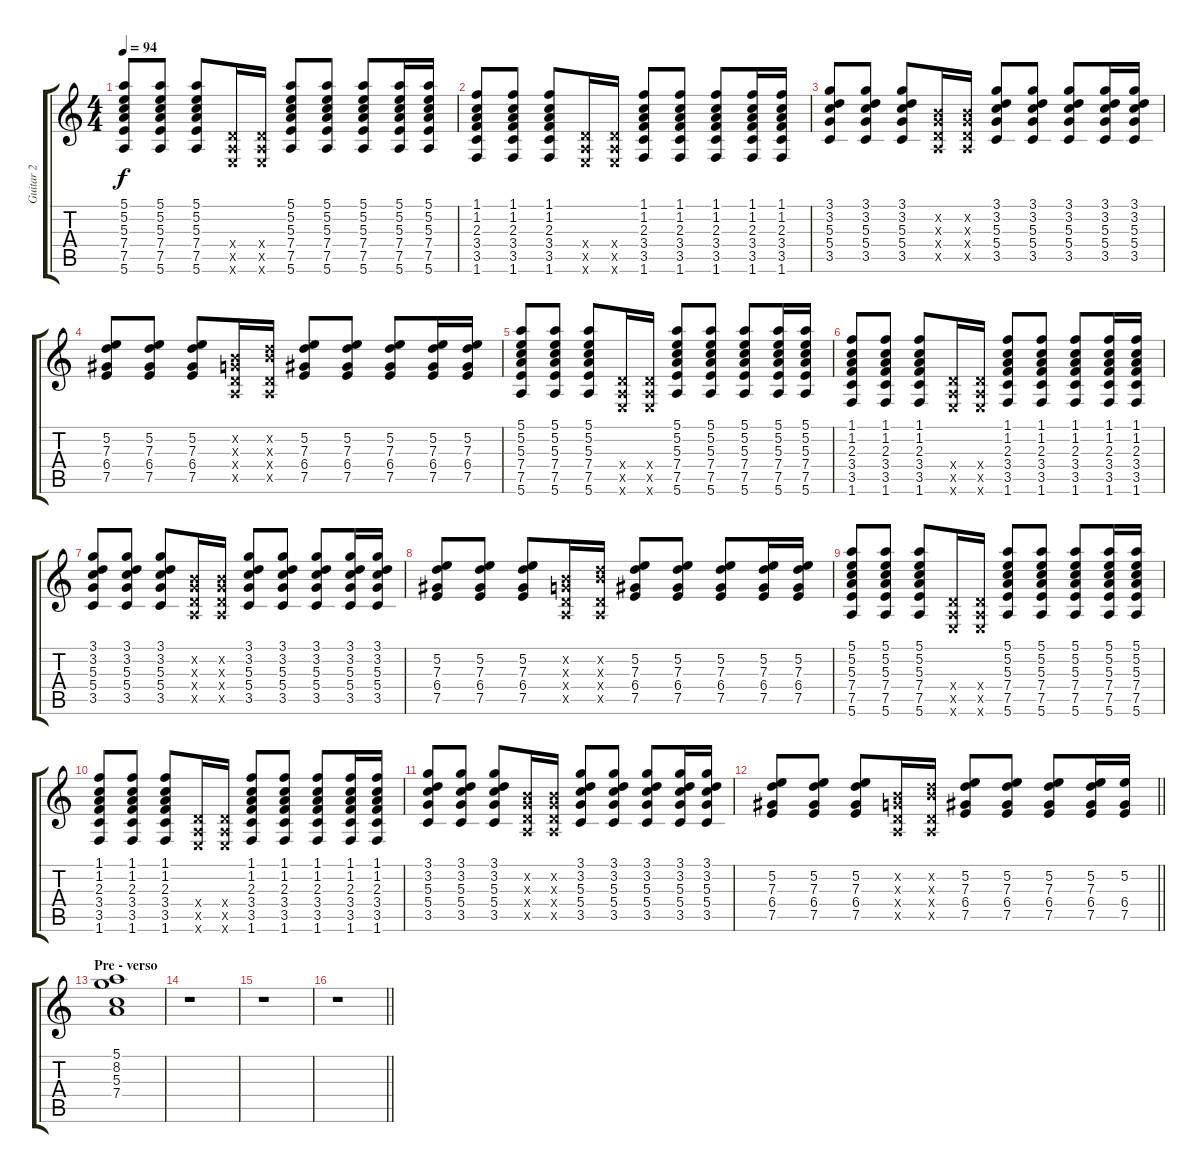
\track ("Guitar 2" "Guitar 2") {instrument overdrivenguitar}
\staff {score tabs}
\tuning (E4 B3 G3 D3 A2 E2) {hide}
\ts (4 4)
\tempo 94
\clef g2
\ks c
(5.1 5.2 5.3 7.4 7.5 5.6).8{dy f} (5.1 5.2 5.3 7.4 7.5 5.6).8 (5.1 5.2 5.3 7.4 7.5 5.6).8 (0.4{x} 0.5{x} 0.6{x}).16 (0.4{x} 0.5{x} 0.6{x}).16 (5.1 5.2 5.3 7.4 7.5 5.6).8 (5.1 5.2 5.3 7.4 7.5 5.6).8 (5.1 5.2 5.3 7.4 7.5 5.6).8 (5.1 5.2 5.3 7.4 7.5 5.6).16 (5.1 5.2 5.3 7.4 7.5 5.6).16 |
(1.1 1.2 2.3 3.4 3.5 1.6).8 (1.1 1.2 2.3 3.4 3.5 1.6).8 (1.1 1.2 2.3 3.4 3.5 1.6).8 (0.4{x} 0.5{x} 0.6{x}).16 (0.4{x} 0.5{x} 0.6{x}).16 (1.1 1.2 2.3 3.4 3.5 1.6).8 (1.1 1.2 2.3 3.4 3.5 1.6).8 (1.1 1.2 2.3 3.4 3.5 1.6).8 (1.1 1.2 2.3 3.4 3.5 1.6).16 (1.1 1.2 2.3 3.4 3.5 1.6).16 |
(3.1 3.2 5.3 5.4 3.5).8 (3.1 3.2 5.3 5.4 3.5).8 (3.1 3.2 5.3 5.4 3.5).8 (0.2{x} 0.3{x} 0.4{x} 0.5{x}).16 (0.2{x} 0.3{x} 0.4{x} 0.5{x}).16 (3.1 3.2 5.3 5.4 3.5).8 (3.1 3.2 5.3 5.4 3.5).8 (3.1 3.2 5.3 5.4 3.5).8 (3.1 3.2 5.3 5.4 3.5).16 (3.1 3.2 5.3 5.4 3.5).16 |
(5.2 7.3 6.4 7.5).8 (5.2 7.3 6.4 7.5).8 (5.2 7.3 6.4 7.5).8 (0.2{x} 0.3{x} 0.4{x} 0.5{x}).16 (0.2{x} 7.3{x} 0.4{x} 0.5{x}).16 (5.2 7.3 6.4 7.5).8 (5.2 7.3 6.4 7.5).8 (5.2 7.3 6.4 7.5).8 (5.2 7.3 6.4 7.5).16 (5.2 7.3 6.4 7.5).16 |
(5.1 5.2 5.3 7.4 7.5 5.6).8 (5.1 5.2 5.3 7.4 7.5 5.6).8 (5.1 5.2 5.3 7.4 7.5 5.6).8 (0.4{x} 0.5{x} 0.6{x}).16 (0.4{x} 0.5{x} 0.6{x}).16 (5.1 5.2 5.3 7.4 7.5 5.6).8 (5.1 5.2 5.3 7.4 7.5 5.6).8 (5.1 5.2 5.3 7.4 7.5 5.6).8 (5.1 5.2 5.3 7.4 7.5 5.6).16 (5.1 5.2 5.3 7.4 7.5 5.6).16 |
(1.1 1.2 2.3 3.4 3.5 1.6).8 (1.1 1.2 2.3 3.4 3.5 1.6).8 (1.1 1.2 2.3 3.4 3.5 1.6).8 (0.4{x} 0.5{x} 0.6{x}).16 (0.4{x} 0.5{x} 0.6{x}).16 (1.1 1.2 2.3 3.4 3.5 1.6).8 (1.1 1.2 2.3 3.4 3.5 1.6).8 (1.1 1.2 2.3 3.4 3.5 1.6).8 (1.1 1.2 2.3 3.4 3.5 1.6).16 (1.1 1.2 2.3 3.4 3.5 1.6).16 |
(3.1 3.2 5.3 5.4 3.5).8 (3.1 3.2 5.3 5.4 3.5).8 (3.1 3.2 5.3 5.4 3.5).8 (0.2{x} 0.3{x} 0.4{x} 0.5{x}).16 (0.2{x} 0.3{x} 0.4{x} 0.5{x}).16 (3.1 3.2 5.3 5.4 3.5).8 (3.1 3.2 5.3 5.4 3.5).8 (3.1 3.2 5.3 5.4 3.5).8 (3.1 3.2 5.3 5.4 3.5).16 (3.1 3.2 5.3 5.4 3.5).16 |
(5.2 7.3 6.4 7.5).8 (5.2 7.3 6.4 7.5).8 (5.2 7.3 6.4 7.5).8 (0.2{x} 0.3{x} 0.4{x} 0.5{x}).16 (0.2{x} 7.3{x} 0.4{x} 0.5{x}).16 (5.2 7.3 6.4 7.5).8 (5.2 7.3 6.4 7.5).8 (5.2 7.3 6.4 7.5).8 (5.2 7.3 6.4 7.5).16 (5.2 7.3 6.4 7.5).16 |
(5.1 5.2 5.3 7.4 7.5 5.6).8 (5.1 5.2 5.3 7.4 7.5 5.6).8 (5.1 5.2 5.3 7.4 7.5 5.6).8 (0.4{x} 0.5{x} 0.6{x}).16 (0.4{x} 0.5{x} 0.6{x}).16 (5.1 5.2 5.3 7.4 7.5 5.6).8 (5.1 5.2 5.3 7.4 7.5 5.6).8 (5.1 5.2 5.3 7.4 7.5 5.6).8 (5.1 5.2 5.3 7.4 7.5 5.6).16 (5.1 5.2 5.3 7.4 7.5 5.6).16 |
(1.1 1.2 2.3 3.4 3.5 1.6).8 (1.1 1.2 2.3 3.4 3.5 1.6).8 (1.1 1.2 2.3 3.4 3.5 1.6).8 (0.4{x} 0.5{x} 0.6{x}).16 (0.4{x} 0.5{x} 0.6{x}).16 (1.1 1.2 2.3 3.4 3.5 1.6).8 (1.1 1.2 2.3 3.4 3.5 1.6).8 (1.1 1.2 2.3 3.4 3.5 1.6).8 (1.1 1.2 2.3 3.4 3.5 1.6).16 (1.1 1.2 2.3 3.4 3.5 1.6).16 |
(3.1 3.2 5.3 5.4 3.5).8 (3.1 3.2 5.3 5.4 3.5).8 (3.1 3.2 5.3 5.4 3.5).8 (0.2{x} 0.3{x} 0.4{x} 0.5{x}).16 (0.2{x} 0.3{x} 0.4{x} 0.5{x}).16 (3.1 3.2 5.3 5.4 3.5).8 (3.1 3.2 5.3 5.4 3.5).8 (3.1 3.2 5.3 5.4 3.5).8 (3.1 3.2 5.3 5.4 3.5).16 (3.1 3.2 5.3 5.4 3.5).16 |
\barLineRight lightlight
(5.2 7.3 6.4 7.5).8 (5.2 7.3 6.4 7.5).8 (5.2 7.3 6.4 7.5).8 (0.2{x} 0.3{x} 0.4{x} 0.5{x}).16 (0.2{x} 7.3{x} 0.4{x} 0.5{x}).16 (5.2 7.3 6.4 7.5).8 (5.2 7.3 6.4 7.5).8 (5.2 7.3 6.4 7.5).8 (5.2 7.3 6.4 7.5).16 (5.2 6.4 7.5).16 |
\section ("" "Pre - verso")
(5.1 8.2 5.3 7.4).1 |
r.1 |
r.1 |
\barLineRight lightlight
r.1
